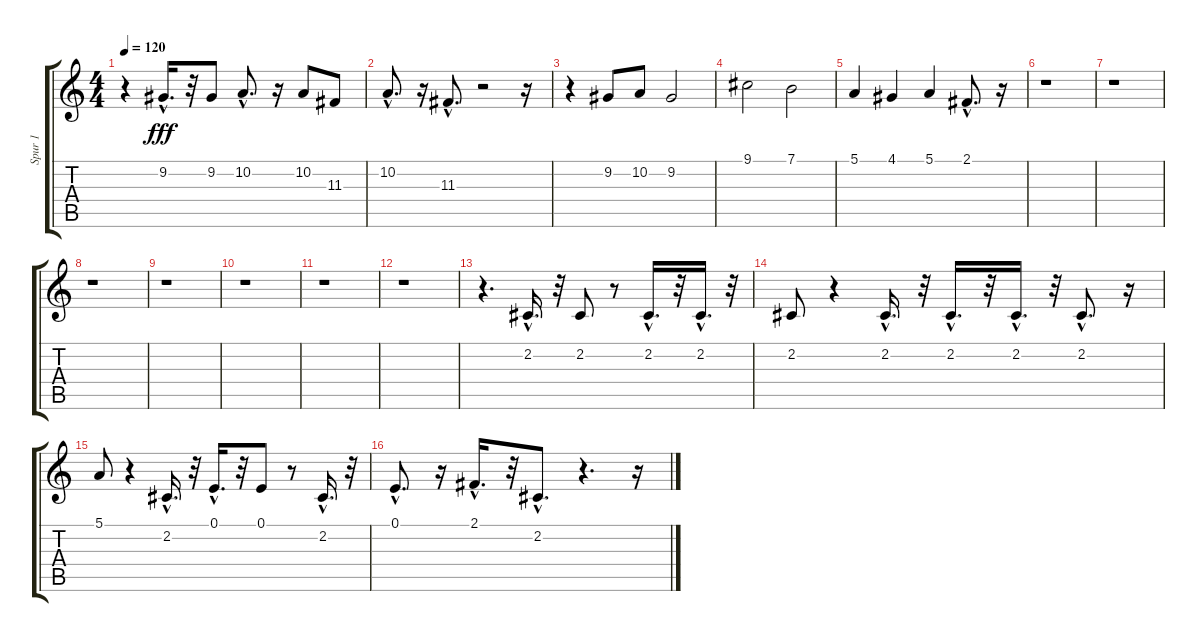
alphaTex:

\track ("Spur 1" "Spur 1") {instrument flute}
\staff {score tabs}
\tuning (E4 B3 G3 D3 A2 E2) {hide}
\ts (4 4)
\tempo 120
\clef g2
\ks c
r.4{dy fff} 9.2{hac}.16{d} r.32 9.2.8 10.2{hac}.8{d} r.16 10.2.8 11.3.8 |
10.2{hac}.8{d} r.16 11.3{hac}.8{d} r.2 r.16 |
r.4 9.2.8 10.2.8 9.2.2 |
9.1.2 7.1.2 |
5.1.4 4.1.4 5.1.4 2.1{hac}.8{d} r.16 |
r.1 |
r.1 |
r.1 |
r.1 |
r.1 |
r.1 |
r.1 |
r.4{d} 2.2{hac}.16{d} r.32 2.2.8 r.8 2.2{hac}.16{d} r.32 2.2{hac}.16{d} r.32 |
2.2.8 r.4 2.2{hac}.16{d} r.32 2.2{hac}.16{d} r.32 2.2{hac}.16{d} r.32 2.2{hac}.8{d} r.16 |
5.1.8 r.4 2.2{hac}.16{d} r.32 0.1{hac}.16{d} r.32 0.1.8 r.8 2.2{hac}.16{d} r.32 |
0.1{hac}.8{d} r.16 2.1{hac}.16{d} r.32 2.2{hac}.8{d} r.4{d} r.16
